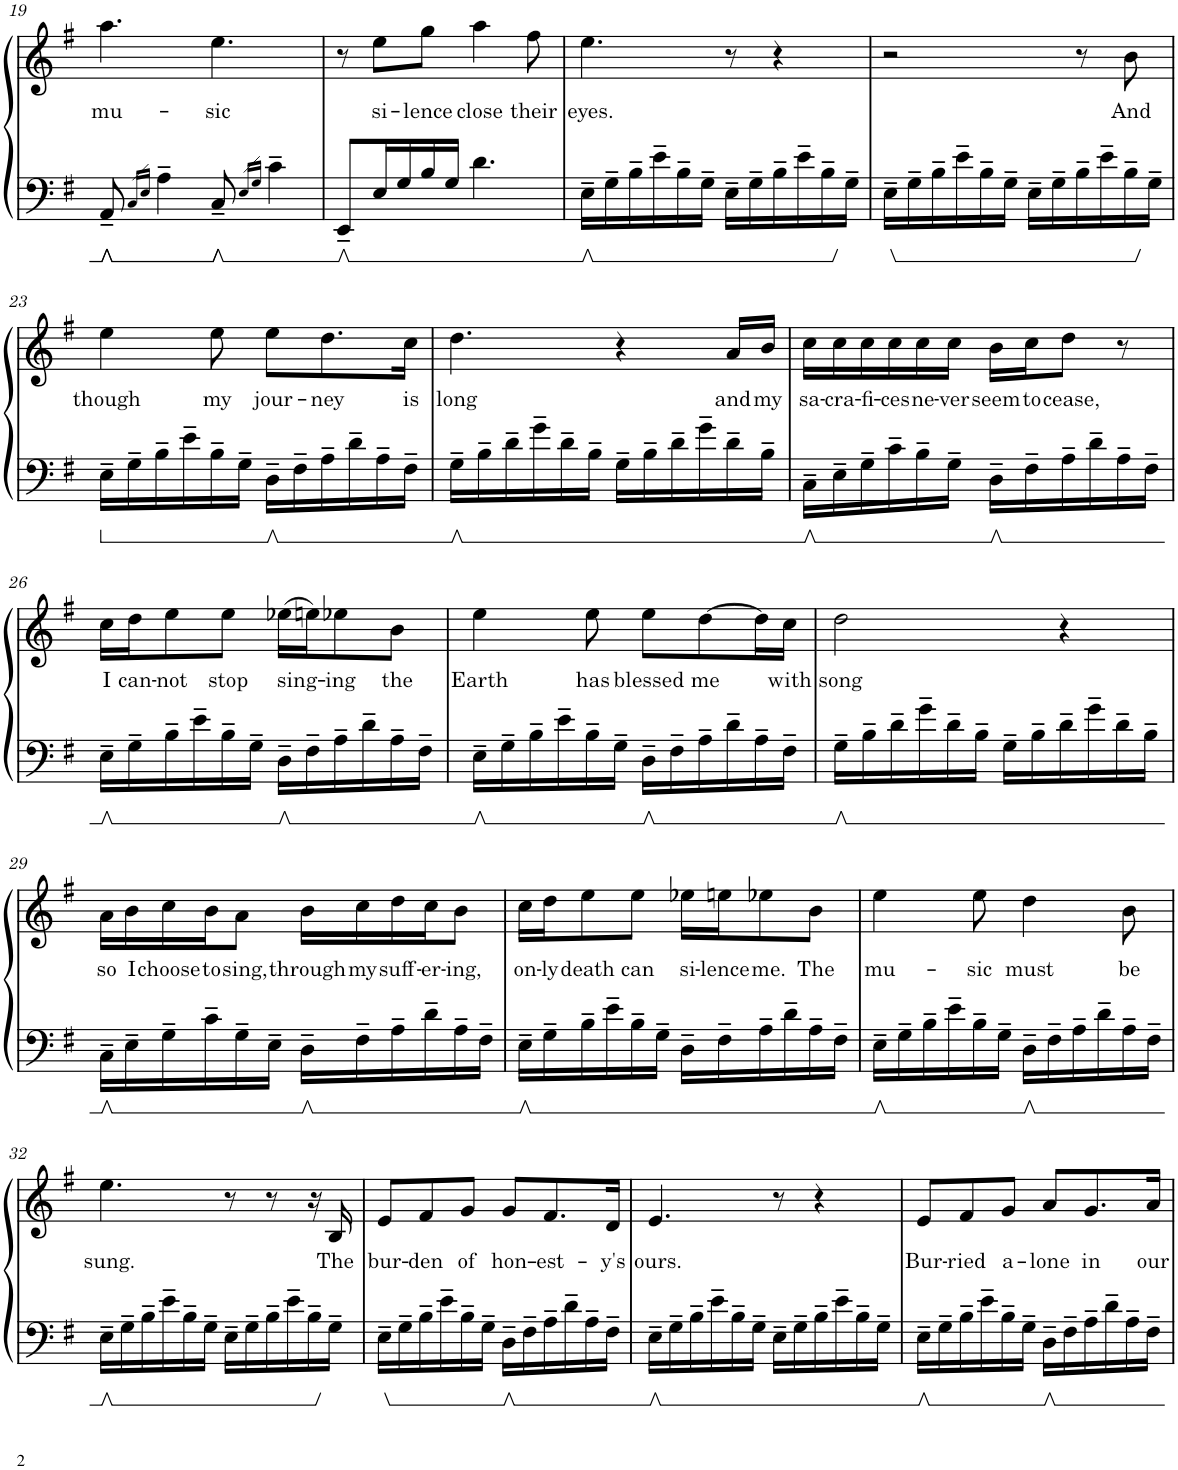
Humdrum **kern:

**kern	**kern	**text
*part1	*part1	*part1
*staff2	*staff1	*staff1
*I"Harp	*	*
*I'Hrp.	*	*
!!LO:PB:g=z
*clefF4	*clefG2	*
*k[f#]	*k[f#]	*
*M6/8	*M6/8	*
=19	=19	=19
!	!	!LO:LY:b
8AA~/	4.aa\	mu-
16qC/LL	.	.
16qE/JJ	.	.
4A~\	.	.
!	!	!LO:LY:b
8C~/	4.ee\	-sic
16qE/LL	.	.
16qG/JJ	.	.
4c~\	.	.
=20	=20	=20
8EE~/L	8r	.
!	!	!LO:LY:b
16E/L	8ee\L	si-
16G/	.	.
!	!	!LO:LY:b
16B/	8gg\J	-lence
16G/JJ	.	.
!	!	!LO:LY:b
4.d\	4aa\	close
!	!	!LO:LY:b
.	8ff#\	their
=21	=21	=21
!	!	!LO:LY:b
16E~\LL	4.ee\	eyes.
16G~\	.	.
16B~\	.	.
16e~\	.	.
16B~\	.	.
16G~\JJ	.	.
16E~\LL	8r	.
16G~\	.	.
16B~\	4r	.
16e~\	.	.
16B~\	.	.
16G~\JJ	.	.
=22	=22	=22
16E~\LL	2r	.
16G~\	.	.
16B~\	.	.
16e~\	.	.
16B~\	.	.
16G~\JJ	.	.
16E~\LL	.	.
16G~\	.	.
16B~\	8r	.
16e~\	.	.
!	!	!LO:LY:b
16B~\	8b\	And
16G~\JJ	.	.
!!LO:LB:g=z
=23	=23	=23
!	!	!LO:LY:b
16E~\LL	4ee\	though
16G~\	.	.
16B~\	.	.
16e~\	.	.
!	!	!LO:LY:b
16B~\	8ee\	my
16G~\JJ	.	.
!	!	!LO:LY:b
16D~\LL	8ee\L	jour-
16F#~\	.	.
!	!	!LO:LY:b
16A~\	8.dd\	-ney
16d~\	.	.
16A~\	.	.
!	!	!LO:LY:b
16F#~\JJ	16cc\Jk	is
=24	=24	=24
!	!	!LO:LY:b
16G~\LL	4.dd\	long
16B~\	.	.
16d~\	.	.
16g~\	.	.
16d~\	.	.
16B~\JJ	.	.
16G~\LL	4r	.
16B~\	.	.
16d~\	.	.
16g~\	.	.
!	!	!LO:LY:b
16d~\	16a/LL	and
!	!	!LO:LY:b
16B~\JJ	16b/JJ	my
=25	=25	=25
!	!	!LO:LY:b
16C~\LL	16cc\LL	sa-
!	!	!LO:LY:b
16E~\	16cc\	-cra-
!	!	!LO:LY:b
16G~\	16cc\	-fi-
!	!	!LO:LY:b
16c~\	16cc\	-ces
!	!	!LO:LY:b
16B~\	16cc\	ne-
!	!	!LO:LY:b
16G~\JJ	16cc\JJ	-ver
!	!	!LO:LY:b
16D~\LL	16b\LL	seem
!	!	!LO:LY:b
16F#~\	16cc\J	to
!	!	!LO:LY:b
16A~\	8dd\J	cease,
16d~\	.	.
16A~\	8r	.
16F#~\JJ	.	.
!!LO:LB:g=z
=26	=26	=26
!	!	!LO:LY:b
16E~\LL	16cc\LL	I
!	!	!LO:LY:b
16G~\	16dd\J	can-
!	!	!LO:LY:b
16B~\	8ee\	-not
16e~\	.	.
!	!	!LO:LY:b
16B~\	8ee\J	stop
16G~\JJ	.	.
!	!	!LO:LY:b
16D~\LL	(16ee-X\LL	sing-
16F#~\	16een\J)	.
!	!	!LO:LY:b
16A~\	8ee-X\	-ing
16d~\	.	.
!	!	!LO:LY:b
16A~\	8b\J	the
16F#~\JJ	.	.
=27	=27	=27
!	!	!LO:LY:b
16E~\LL	4ee\	Earth
16G~\	.	.
16B~\	.	.
16e~\	.	.
!	!	!LO:LY:b
16B~\	8ee\	has
16G~\JJ	.	.
!	!	!LO:LY:b
16D~\LL	8ee\L	blessed
16F#~\	.	.
!	!	!LO:LY:b
16A~\	[8dd\	me
16d~\	.	.
16A~\	16dd\L]	.
!	!	!LO:LY:b
16F#~\JJ	16cc\JJ	with
=28	=28	=28
!	!	!LO:LY:b
16G~\LL	2dd\	song
16B~\	.	.
16d~\	.	.
16g~\	.	.
16d~\	.	.
16B~\JJ	.	.
16G~\LL	.	.
16B~\	.	.
16d~\	4r	.
16g~\	.	.
16d~\	.	.
16B~\JJ	.	.
!!LO:LB:g=z
=29	=29	=29
!	!	!LO:LY:b
16C~\LL	16a\LL	so
!	!	!LO:LY:b
16E~\	16b\	I
!	!	!LO:LY:b
16G~\	16cc\	choose
!	!	!LO:LY:b
16c~\	16b\J	to
!	!	!LO:LY:b
16G~\	8a\J	sing,
16E~\JJ	.	.
!	!	!LO:LY:b
16D~\LL	16b\LL	through
!	!	!LO:LY:b
16F#~\	16cc\	my
!	!	!LO:LY:b
16A~\	16dd\	suff-
!	!	!LO:LY:b
16d~\	16cc\J	-er-
!	!	!LO:LY:b
16A~\	8b\J	-ing,
16F#~\JJ	.	.
=30	=30	=30
!	!	!LO:LY:b
16E~\LL	16cc\LL	on-
!	!	!LO:LY:b
16G~\	16dd\J	-ly
!	!	!LO:LY:b
16B~\	8ee\	death
16e~\	.	.
!	!	!LO:LY:b
16B~\	8ee\J	can
16G~\JJ	.	.
!	!	!LO:LY:b
16D~\LL	16ee-X\LL	si-
!	!	!LO:LY:b
16F#~\	16een\J	-lence
!	!	!LO:LY:b
16A~\	8ee-X\	me.
16d~\	.	.
!	!	!LO:LY:b
16A~\	8b\J	The
16F#~\JJ	.	.
=31	=31	=31
!	!	!LO:LY:b
16E~\LL	4ee\	mu-
16G~\	.	.
16B~\	.	.
16e~\	.	.
!	!	!LO:LY:b
16B~\	8ee\	-sic
16G~\JJ	.	.
!	!	!LO:LY:b
16D~\LL	4dd\	must
16F#~\	.	.
16A~\	.	.
16d~\	.	.
!	!	!LO:LY:b
16A~\	8b\	be
16F#~\JJ	.	.
!!LO:LB:g=z
=32	=32	=32
!	!	!LO:LY:b
16E~\LL	4.ee\	sung.
16G~\	.	.
16B~\	.	.
16e~\	.	.
16B~\	.	.
16G~\JJ	.	.
16E~\LL	8r	.
16G~\	.	.
16B~\	8r	.
16e~\	.	.
16B~\	16r	.
!	!	!LO:LY:b
16G~\JJ	16B/	The
=33	=33	=33
!	!	!LO:LY:b
16E~\LL	8e/L	bur-
16G~\	.	.
!	!	!LO:LY:b
16B~\	8f#/	-den
16e~\	.	.
!	!	!LO:LY:b
16B~\	8g/J	of
16G~\JJ	.	.
!	!	!LO:LY:b
16D~\LL	8g/L	hon-
16F#~\	.	.
!	!	!LO:LY:b
16A~\	8.f#/	-est-
16d~\	.	.
16A~\	.	.
!	!	!LO:LY:b
16F#~\JJ	16d/Jk	-y's
=34	=34	=34
!	!	!LO:LY:b
16E~\LL	4.e/	ours.
16G~\	.	.
16B~\	.	.
16e~\	.	.
16B~\	.	.
16G~\JJ	.	.
16E~\LL	8r	.
16G~\	.	.
16B~\	4r	.
16e~\	.	.
16B~\	.	.
16G~\JJ	.	.
=35	=35	=35
!	!	!LO:LY:b
16E~\LL	8e/L	Bur-
16G~\	.	.
!	!	!LO:LY:b
16B~\	8f#/	-ried
16e~\	.	.
!	!	!LO:LY:b
16B~\	8g/J	a-
16G~\JJ	.	.
!	!	!LO:LY:b
16D~\LL	8a/L	-lone
16F#~\	.	.
!	!	!LO:LY:b
16A~\	8.g/	in
16d~\	.	.
16A~\	.	.
!	!	!LO:LY:b
16F#~\JJ	16a/Jk	our
=	=	=
*-	*-	*-
